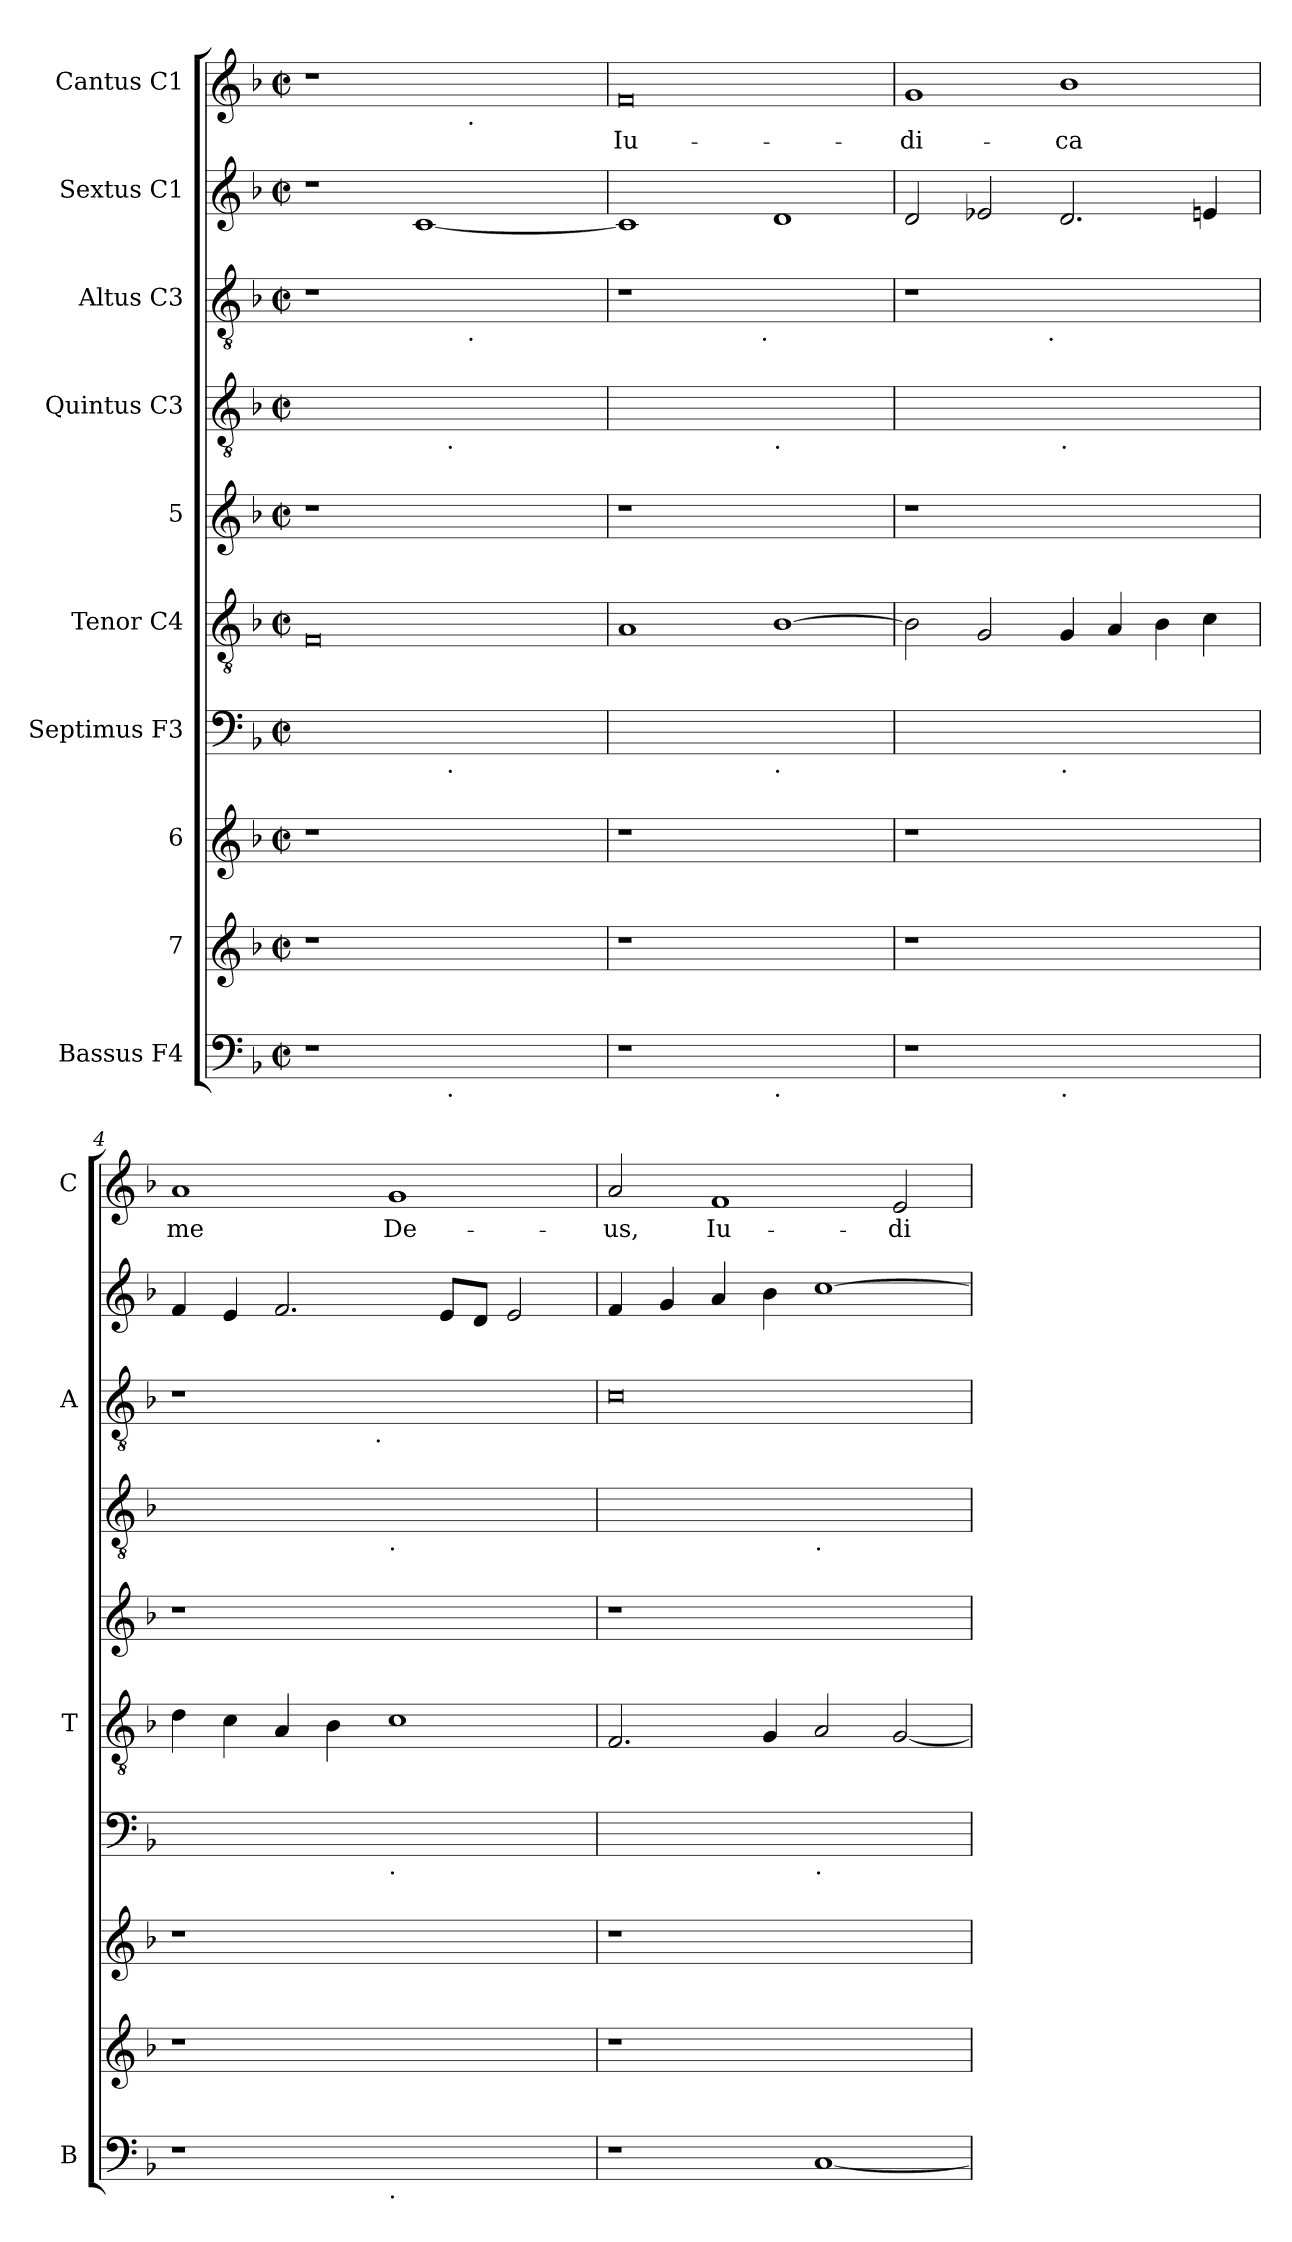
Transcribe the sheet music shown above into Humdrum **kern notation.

**kern	**kern	**kern	**kern	**kern	**kern	**kern	**kern	**kern	**kern	**text
*part10	*part9	*part8	*part7	*part6	*part5	*part4	*part3	*part2	*part1	*part1
*staff10	*staff9	*staff8	*staff7	*staff6	*staff5	*staff4	*staff3	*staff2	*staff1	*staff1
*I"Bassus F4	*I"7	*I"6	*I"Septimus F3	*I"Tenor C4	*I"5	*I"Quintus C3	*I"Altus C3	*I"Sextus C1	*I"Cantus C1	*
*I'B	*	*	*	*I'T	*	*	*I'A	*	*I'C	*
*clefF4	*clefG2	*clefG2	*clefF4	*clefGv2	*clefG2	*clefGv2	*clefGv2	*clefG2	*clefG2	*
*ITrd7c12	*	*	*	*	*	*	*	*	*	*
*k[b-]	*k[b-]	*k[b-]	*k[b-]	*k[b-]	*k[b-]	*k[b-]	*k[b-]	*k[b-]	*k[b-]	*
*F:	*F:	*F:	*F:	*F:	*F:	*F:	*F:	*F:	*F:	*
*M2/2	*M2/2	*M2/2	*M2/2	*M2/2	*M2/2	*M2/2	*M2/2	*M2/2	*M2/2	*
*met(c|)	*met(c|)	*met(c|)	*met(c|)	*met(c|)	*met(c|)	*met(c|)	*met(c|)	*met(c|)	*met(c|)	*
=1	=1	=1	=1	=1	=1	=1	=1	=1	=1	=1
1r	1r	1r	1ryy	0F	1r	1ryy	1r	1r	1r	.
8ryy	1ryy	1ryy	8ryy	.	1ryy	8ryy	8.ryy	[<1c	8.ryy	.
!	!	!	!	!	!	!LO:TX:b:t=.	!	!	!	!
!	!	!	!LO:TX:b:t=.	!	!	!	!	!	!	!
!LO:TX:b:t=.	!	!	!	!	!	!	!	!	!	!
2..ryy	.	.	2..ryy	.	.	2..ryy	.	.	.	.
!	!	!	!	!	!	!	!	!	!LO:TX:b:t=.	!
!	!	!	!	!	!	!	!LO:TX:b:t=.	!	!	!
.	.	.	.	.	.	.	2ryy	.	2ryy	.
.	.	.	.	.	.	.	4ryy	.	4ryy	.
.	.	.	.	.	.	.	16ryy	.	16ryy	.
=2	=2	=2	=2	=2	=2	=2	=2	=2	=2	=2
!	!	!	!	!	!	!	!	!	!	!LO:LY:b
*	*	*	*	*	*	*	*^	*	*	*
1r	1r	1r	1ryy	1A	1r	1ryy	1r	2ryy	1c]	0f	Iu-
.	.	.	.	.	.	.	.	4...ryy	.	.	.
!	!	!	!	!	!	!	!	!LO:TX:b:t=.	!	!	!
.	.	.	.	.	.	.	.	1ryy	.	.	.
!	!	!	!	!	!	!LO:TX:b:t=.	!	!	!	!	!
!	!	!	!LO:TX:b:t=.	!	!	!	!	!	!	!	!
!LO:TX:b:t=.	!	!	!	!	!	!	!	!	!	!	!
1ryy	1ryy	1ryy	1ryy	[>1B-	1ryy	1ryy	1ryy	.	1d	.	.
.	.	.	.	.	.	.	.	32ryy	.	.	.
=3	=3	=3	=3	=3	=3	=3	=3	=3	=3	=3	=3
!	!	!	!	!	!	!	!	!	!	!	!LO:LY:b
1r	1r	1r	1ryy	2B-\]	1r	1ryy	1r	2ryy	2d/	1g	-di-
.	.	.	.	2G/	.	.	.	4...ryy	2e-X/	.	.
!	!	!	!	!	!	!	!	!LO:TX:b:t=.	!	!	!
.	.	.	.	.	.	.	.	1ryy	.	.	.
!	!	!	!	!	!	!LO:TX:b:t=.	!	!	!	!	!
!	!	!	!LO:TX:b:t=.	!	!	!	!	!	!	!	!
!LO:TX:b:t=.	!	!	!	!	!	!	!	!	!	!	!
!	!	!	!	!	!	!	!	!	!	!	!LO:LY:b
1ryy	1ryy	1ryy	1ryy	4G/	1ryy	1ryy	1ryy	.	2.d/	1b-	-ca
.	.	.	.	4A/	.	.	.	.	.	.	.
.	.	.	.	4B-\	.	.	.	.	.	.	.
.	.	.	.	4c\	.	.	.	.	4en/	.	.
.	.	.	.	.	.	.	.	32ryy	.	.	.
=4	=4	=4	=4	=4	=4	=4	=4	=4	=4	=4	=4
!	!	!	!	!	!	!	!	!	!	!	!LO:LY:b
1r	1r	1r	1ryy	4d\	1r	1ryy	1r	2ryy	4f/	1a	me
.	.	.	.	4c\	.	.	.	.	4e/	.	.
.	.	.	.	4A/	.	.	.	4...ryy	2.f/	.	.
.	.	.	.	4B-\	.	.	.	.	.	.	.
!	!	!	!	!	!	!	!	!LO:TX:b:t=.	!	!	!
.	.	.	.	.	.	.	.	1ryy	.	.	.
!	!	!	!	!	!	!LO:TX:b:t=.	!	!	!	!	!
!	!	!	!LO:TX:b:t=.	!	!	!	!	!	!	!	!
!LO:TX:b:t=.	!	!	!	!	!	!	!	!	!	!	!
!	!	!	!	!	!	!	!	!	!	!	!LO:LY:b
1ryy	1ryy	1ryy	1ryy	1c	1ryy	1ryy	1ryy	.	.	1g	De-
.	.	.	.	.	.	.	.	.	8e/L	.	.
.	.	.	.	.	.	.	.	.	8d/J	.	.
.	.	.	.	.	.	.	.	.	2e/	.	.
.	.	.	.	.	.	.	.	32ryy	.	.	.
=5	=5	=5	=5	=5	=5	=5	=5	=5	=5	=5	=5
!	!	!	!	!	!	!	!	!	!	!	!LO:LY:b
*	*	*	*	*	*	*	*v	*v	*	*	*
1r	1r	1r	1ryy	2.F/	1r	1ryy	0c	4f/	2a/	-us,
.	.	.	.	.	.	.	.	4g/	.	.
!	!	!	!	!	!	!	!	!	!	!LO:LY:b
.	.	.	.	.	.	.	.	4a/	1f	Iu-
.	.	.	.	4G/	.	.	.	4b-\	.	.
!	!	!	!	!	!	!LO:TX:b:t=.	!	!	!	!
!	!	!	!LO:TX:b:t=.	!	!	!	!	!	!	!
[<1CC	1ryy	1ryy	1ryy	2A/	1ryy	1ryy	.	[>1cc	.	.
!	!	!	!	!	!	!	!	!	!	!LO:LY:b
.	.	.	.	[<2G/	.	.	.	.	2e/	-di-
=	=	=	=	=	=	=	=	=	=	=
*-	*-	*-	*-	*-	*-	*-	*-	*-	*-	*-
